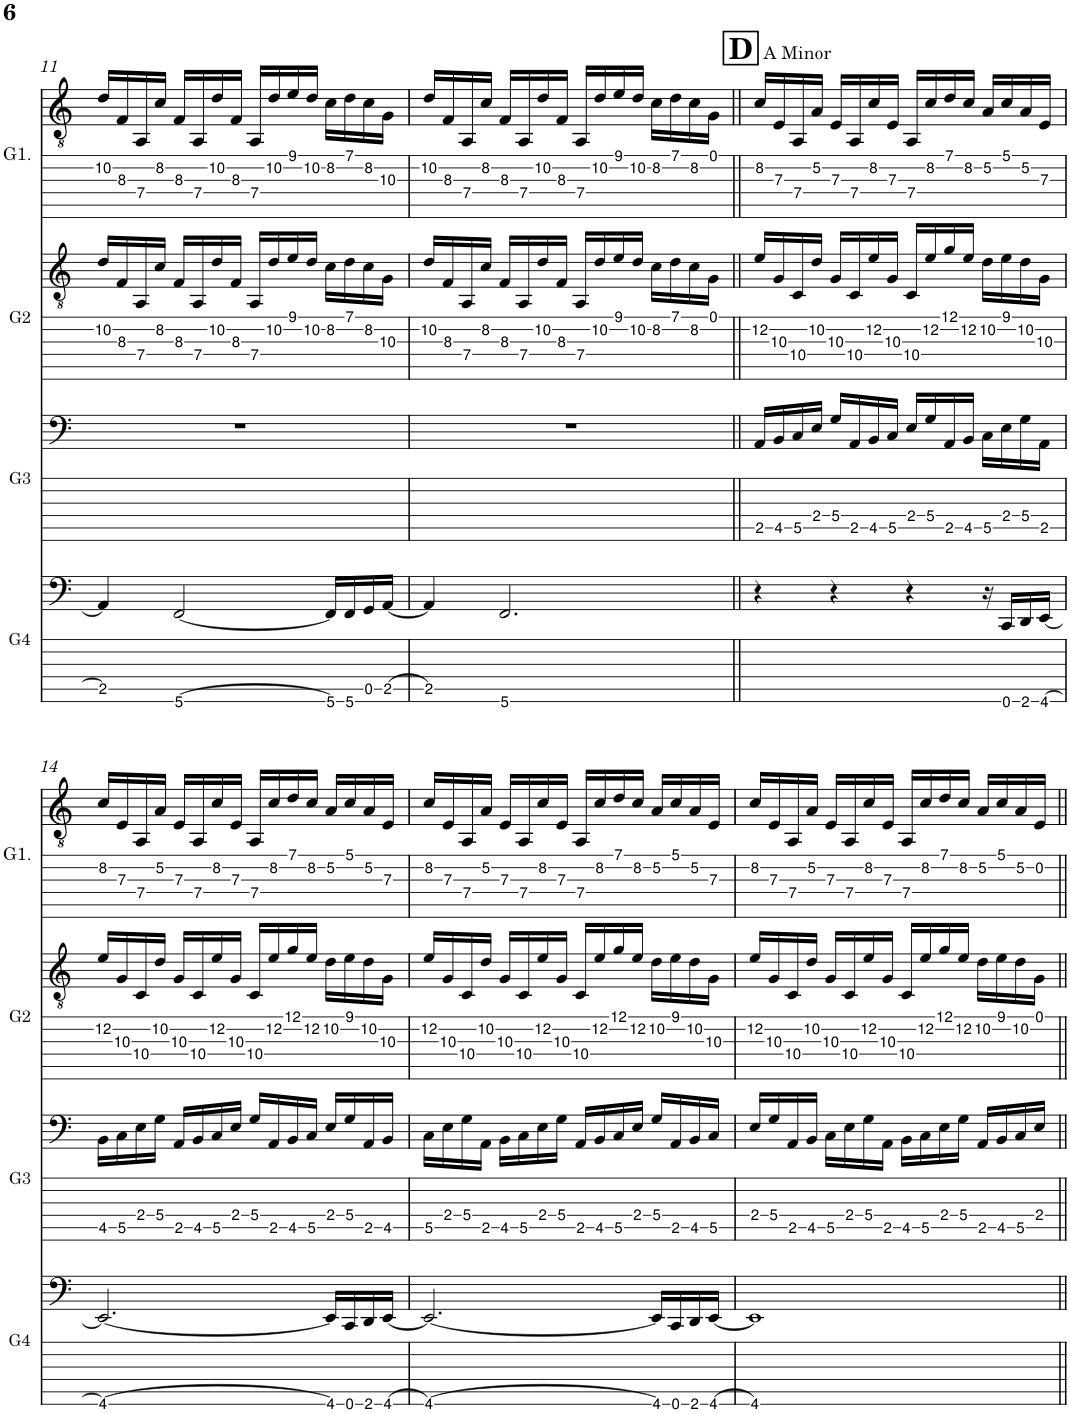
**kern	**kern	**kern	**kern	**kern	**kern	**kern	**kern
*part4	*part4	*part3	*part3	*part2	*part2	*part1	*part1
*staff8	*staff7	*staff6	*staff5	*staff4	*staff3	*staff2	*staff1
*I"G4	*	*I"G3	*	*I"G2	*	*I"G1	*
*I'G4	*	*I'G3	*	*I'G2	*	*I'G1.	*
!!LO:PB:g=z
*	*clefF4	*	*clefF4	*	*clefGv2	*	*clefGv2
*	*	*	*	*Trd-7c-12	*Trd-7c-12	*Trd-7c-12	*Trd-7c-12
*k[]	*k[]	*k[]	*k[]	*k[]	*k[]	*k[]	*k[]
*M4/4	*M4/4	*M4/4	*M4/4	*M4/4	*M4/4	*M4/4	*M4/4
=11	=11	=11	=11	=11	=11	=11	=11
4AA]	4AA/]	1r	1r	16dLL	16d/LL	16dLL	16d/LL
.	.	.	.	16FJ	16F/	16FJ	16F/
.	.	.	.	16AAL	16AA/	16AAL	16AA/
.	.	.	.	16cJJ	16c/JJ	16cJJ	16c/JJ
[2FF	[2FF/	.	.	16FLL	16F/LL	16FLL	16F/LL
.	.	.	.	16AAJ	16AA/	16AAJ	16AA/
.	.	.	.	16dL	16d/	16dL	16d/
.	.	.	.	16FJJ	16F/JJ	16FJJ	16F/JJ
.	.	.	.	16AALL	16AA/LL	16AALL	16AA/LL
.	.	.	.	16dJ	16d/	16dJ	16d/
.	.	.	.	16eL	16e/	16eL	16e/
.	.	.	.	16dJJ	16d/JJ	16dJJ	16d/JJ
16FFLL]	16FF/LL]	.	.	16cLL	16c\LL	16cLL	16c\LL
16FFJ	16FF/	.	.	16dJ	16d\	16dJ	16d\
16GGL	16GG/	.	.	16cL	16c\	16cL	16c\
[16AAJJ	[16AA/JJ	.	.	16GJJ	16G\JJ	16GJJ	16G\JJ
=12	=12	=12	=12	=12	=12	=12	=12
4AA]	4AA/]	1r	1r	16dLL	16d/LL	16dLL	16d/LL
.	.	.	.	16FJ	16F/	16FJ	16F/
.	.	.	.	16AAL	16AA/	16AAL	16AA/
.	.	.	.	16cJJ	16c/JJ	16cJJ	16c/JJ
2.FF	2.FF/	.	.	16FLL	16F/LL	16FLL	16F/LL
.	.	.	.	16AAJ	16AA/	16AAJ	16AA/
.	.	.	.	16dL	16d/	16dL	16d/
.	.	.	.	16FJJ	16F/JJ	16FJJ	16F/JJ
.	.	.	.	16AALL	16AA/LL	16AALL	16AA/LL
.	.	.	.	16dJ	16d/	16dJ	16d/
.	.	.	.	16eL	16e/	16eL	16e/
.	.	.	.	16dJJ	16d/JJ	16dJJ	16d/JJ
.	.	.	.	16cLL	16c\LL	16cLL	16c\LL
.	.	.	.	16dJ	16d\	16dJ	16d\
.	.	.	.	16cL	16c\	16cL	16c\
.	.	.	.	16GJJ	16G\JJ	16GJJ	16G\JJ
!!LO:REH:place=s1:a:B:cj:fs=14:t=D
=13||	=13||	=13||	=13||	=13||	=13||	=13||	=13||
!	!	!	!	!	!	!	!LO:TX:a:t=A Minor
4r	4r	16AALL	16AA/LL	16eLL	16e/LL	16cLL	16c/LL
.	.	16BBJ	16BB/	16GJ	16G/	16EJ	16E/
.	.	16CL	16C/	16CL	16C/	16AAL	16AA/
.	.	16EJJ	16E/JJ	16dJJ	16d/JJ	16AJJ	16A/JJ
4r	4r	16GLL	16G/LL	16GLL	16G/LL	16ELL	16E/LL
.	.	16AAJ	16AA/	16CJ	16C/	16AAJ	16AA/
.	.	16BBL	16BB/	16eL	16e/	16cL	16c/
.	.	16CJJ	16C/JJ	16GJJ	16G/JJ	16EJJ	16E/JJ
4r	4r	16ELL	16E/LL	16CLL	16C/LL	16AALL	16AA/LL
.	.	16GJ	16G/	16eJ	16e/	16cJ	16c/
.	.	16AAL	16AA/	16gL	16g/	16dL	16d/
.	.	16BBJJ	16BB/JJ	16eJJ	16e/JJ	16cJJ	16c/JJ
16r	16r	16CLL	16C\LL	16dLL	16d\LL	16ALL	16A/LL
16CCLL	16CC/LL	16EJ	16E\	16eJ	16e\	16cJ	16c/
16DD	16DD/	16GL	16G\	16dL	16d\	16AL	16A/
[16EEJJ	[16EE/JJ	16AAJJ	16AA\JJ	16GJJ	16G\JJ	16EJJ	16E/JJ
!!LO:LB:g=z
=14	=14	=14	=14	=14	=14	=14	=14
2.EE_	2.EE/_	16BBLL	16BB\LL	16eLL	16e/LL	16cLL	16c/LL
.	.	16CJ	16C\	16GJ	16G/	16EJ	16E/
.	.	16EL	16E\	16CL	16C/	16AAL	16AA/
.	.	16GJJ	16G\JJ	16dJJ	16d/JJ	16AJJ	16A/JJ
.	.	16AALL	16AA/LL	16GLL	16G/LL	16ELL	16E/LL
.	.	16BBJ	16BB/	16CJ	16C/	16AAJ	16AA/
.	.	16CL	16C/	16eL	16e/	16cL	16c/
.	.	16EJJ	16E/JJ	16GJJ	16G/JJ	16EJJ	16E/JJ
.	.	16GLL	16G/LL	16CLL	16C/LL	16AALL	16AA/LL
.	.	16AAJ	16AA/	16eJ	16e/	16cJ	16c/
.	.	16BBL	16BB/	16gL	16g/	16dL	16d/
.	.	16CJJ	16C/JJ	16eJJ	16e/JJ	16cJJ	16c/JJ
16EELL]	16EE/LL]	16ELL	16E/LL	16dLL	16d\LL	16ALL	16A/LL
16CCJ	16CC/	16GJ	16G/	16eJ	16e\	16cJ	16c/
16DDL	16DD/	16AAL	16AA/	16dL	16d\	16AL	16A/
[16EEJJ	[16EE/JJ	16BBJJ	16BB/JJ	16GJJ	16G\JJ	16EJJ	16E/JJ
=15	=15	=15	=15	=15	=15	=15	=15
2.EE_	2.EE/_	16CLL	16C\LL	16eLL	16e/LL	16cLL	16c/LL
.	.	16EJ	16E\	16GJ	16G/	16EJ	16E/
.	.	16GL	16G\	16CL	16C/	16AAL	16AA/
.	.	16AAJJ	16AA\JJ	16dJJ	16d/JJ	16AJJ	16A/JJ
.	.	16BBLL	16BB\LL	16GLL	16G/LL	16ELL	16E/LL
.	.	16CJ	16C\	16CJ	16C/	16AAJ	16AA/
.	.	16EL	16E\	16eL	16e/	16cL	16c/
.	.	16GJJ	16G\JJ	16GJJ	16G/JJ	16EJJ	16E/JJ
.	.	16AALL	16AA/LL	16CLL	16C/LL	16AALL	16AA/LL
.	.	16BBJ	16BB/	16eJ	16e/	16cJ	16c/
.	.	16CL	16C/	16gL	16g/	16dL	16d/
.	.	16EJJ	16E/JJ	16eJJ	16e/JJ	16cJJ	16c/JJ
16EELL]	16EE/LL]	16GLL	16G/LL	16dLL	16d\LL	16ALL	16A/LL
16CCJ	16CC/	16AAJ	16AA/	16eJ	16e\	16cJ	16c/
16DDL	16DD/	16BBL	16BB/	16dL	16d\	16AL	16A/
[16EEJJ	[16EE/JJ	16CJJ	16C/JJ	16GJJ	16G\JJ	16EJJ	16E/JJ
=16	=16	=16	=16	=16	=16	=16	=16
1EE]	1EE]	16ELL	16E/LL	16eLL	16e/LL	16cLL	16c/LL
.	.	16GJ	16G/	16GJ	16G/	16EJ	16E/
.	.	16AAL	16AA/	16CL	16C/	16AAL	16AA/
.	.	16BBJJ	16BB/JJ	16dJJ	16d/JJ	16AJJ	16A/JJ
.	.	16CLL	16C\LL	16GLL	16G/LL	16ELL	16E/LL
.	.	16EJ	16E\	16CJ	16C/	16AAJ	16AA/
.	.	16GL	16G\	16eL	16e/	16cL	16c/
.	.	16AAJJ	16AA\JJ	16GJJ	16G/JJ	16EJJ	16E/JJ
.	.	16BBLL	16BB\LL	16CLL	16C/LL	16AALL	16AA/LL
.	.	16CJ	16C\	16eJ	16e/	16cJ	16c/
.	.	16EL	16E\	16gL	16g/	16dL	16d/
.	.	16GJJ	16G\JJ	16eJJ	16e/JJ	16cJJ	16c/JJ
.	.	16AALL	16AA/LL	16dLL	16d\LL	16ALL	16A/LL
.	.	16BBJ	16BB/	16eJ	16e\	16cJ	16c/
.	.	16CL	16C/	16dL	16d\	16AL	16A/
.	.	16EJJ	16E/JJ	16GJJ	16G\JJ	16EJJ	16E/JJ
=||	=||	=||	=||	=||	=||	=||	=||
*-	*-	*-	*-	*-	*-	*-	*-
